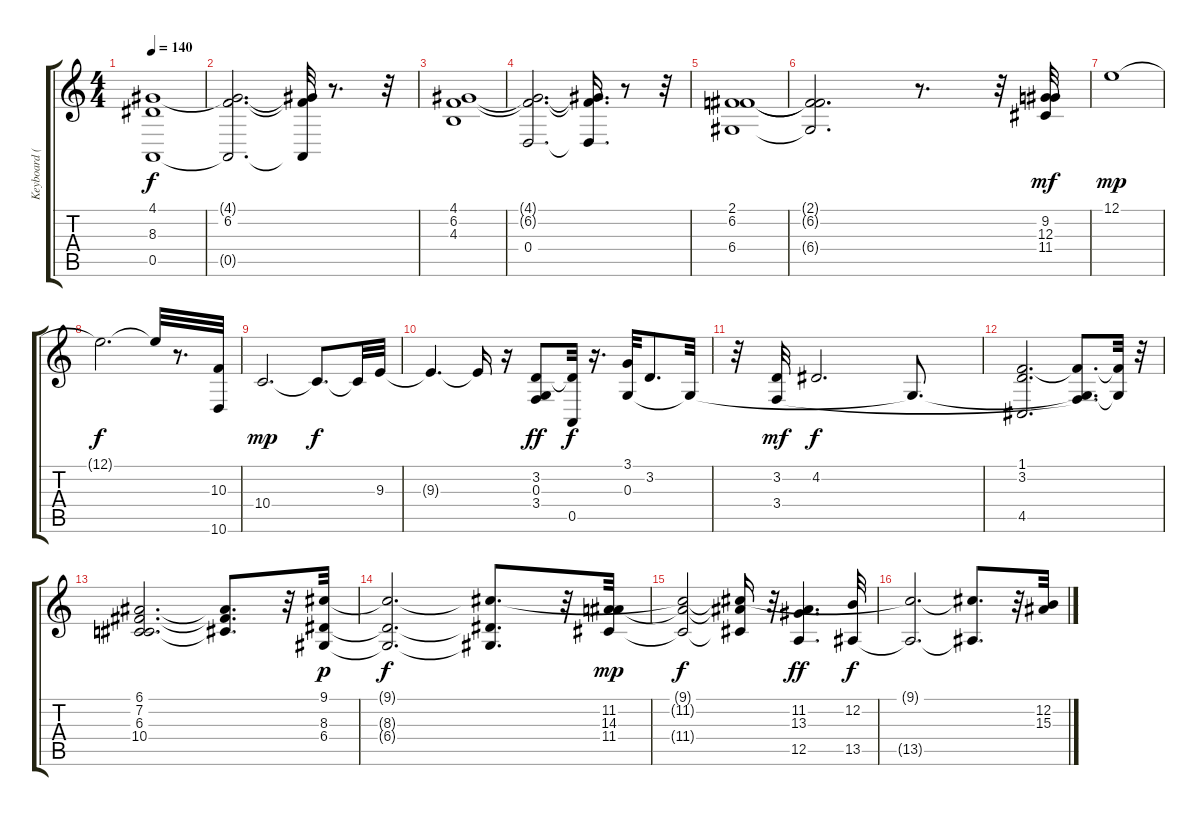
\track ("Keyboard (right hand)" "Keyboard (") {instrument stringensemble1}
\staff {score tabs}
\tuning (E4 B3 G3 D3 A2 E2) {hide}
\ts (4 4)
\tempo 140
\clef g2
\ks c
(4.1{t} 8.3{t} 0.5{t}).1{dy f} |
(4.1{t} 6.2{t} 0.5{t}).2{d} (4.1{t} 6.2{t} 0.5{t}).32 r.8{d} r.32 |
(4.1 6.2 4.3).1 |
(4.1{t} 6.2{t} 0.4).2{d} (4.1{t} 6.2{t} 0.4{t}).16{d} r.8 r.32 |
(2.1 6.2 6.4).1 |
(2.1{t} 6.2{t} 6.4{t}).2{d} r.8{d} r.32 (9.2 12.3 11.4).32{dy mf} |
12.1.1{dy mp} |
12.1{t}.2{d dy f} 12.1{t}.32 r.8{d} (10.3 10.6).32 |
10.4.2{d dy mp} 10.4{t}.8{d dy f} 10.4{t}.32 9.3.32 |
9.3{t}.4{d} 9.3{t}.16 r.16 (3.2 0.3 3.4).8{dy ff} (3.2{t} 0.5).32{dy f} r.16{d} (3.1 0.3).32 3.2.8{d} 0.3{t}.32 |
r.32 (3.2 3.4).32{dy mf} 4.2.2{d dy f} 0.3{t}.8{d} |
(1.1 3.2 4.5).2{d} (1.1{t} 0.3{t} 3.4{t}).8{d} (1.1{t} 0.3{t}).32 r.32 |
(6.1 7.2 6.3 10.4).2{d} (6.1{t} 7.2{t} 6.3{t}).8{d} r.32 (9.1 8.3 6.4).32{dy p} |
(9.1{t} 8.3{t} 6.4{t}).2{d dy f} (9.1{t} 8.3{t} 6.4{t}).8{d} r.32 (11.2 14.3 11.4).32{dy mp} |
(9.1{t} 11.2{t} 11.4{t}).2{dy f} (9.1{t} 11.2{t} 11.4{t}).16 r.32 (11.2 13.3 12.5).4{d dy ff} (12.2 13.5).32{dy f} |
(9.1{t} 13.5{t}).2{d} (9.1{t} 13.5{t}).8{d} r.32 (12.2 15.3).32
